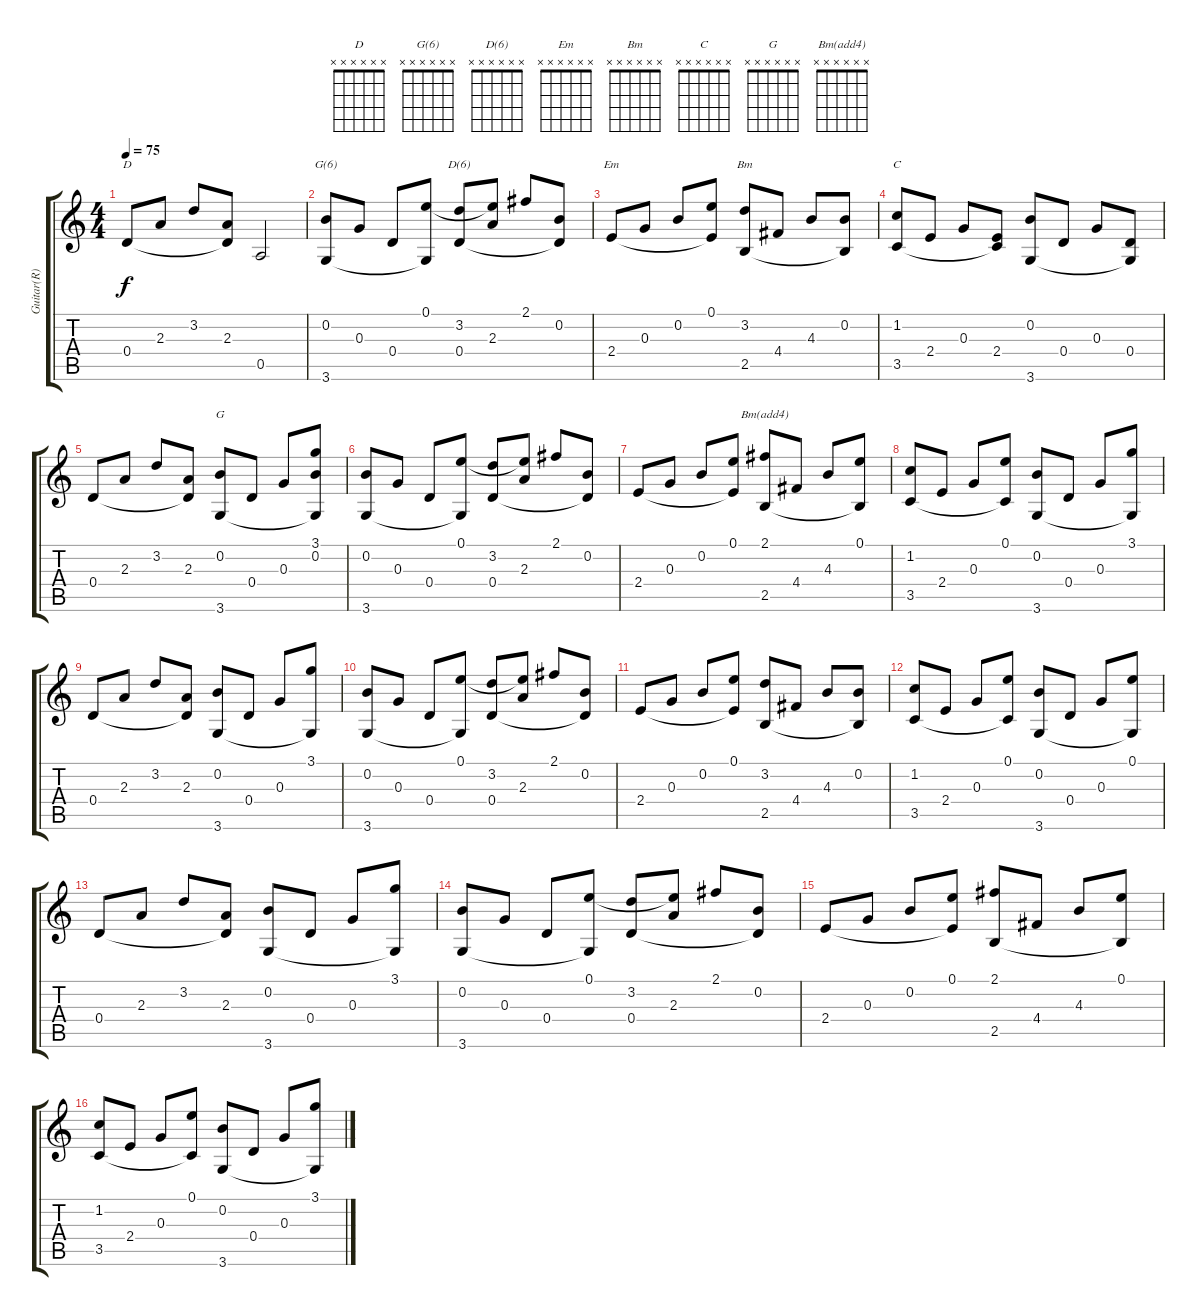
\track ("Guitar(R)" "Guitar(R)") {instrument electricguitarjazz}
\staff {score tabs}
\tuning (E4 B3 G3 D3 A2 E2) {hide}
\chord ("D" x x x x x x) {firstfret 0}
\chord ("G(6)" x x x x x x) {firstfret 0}
\chord ("D(6)" x x x x x x) {firstfret 0}
\chord ("Em" x x x x x x) {firstfret 0}
\chord ("Bm" x x x x x x) {firstfret 0}
\chord ("C" x x x x x x) {firstfret 0}
\chord ("G" x x x x x x) {firstfret 0}
\chord ("Bm(add4)" x x x x x x) {firstfret 0}
\ts (4 4)
\tempo 75
\clef g2
\ks c
0.4.8{ch "D" dy f} 2.3.8 3.2.8 (2.3 0.4{t}).8 0.5.2 |
(0.2 3.6).8{ch "G(6)"} 0.3.8 0.4.8 (0.1 3.6{t}).8 (3.2 0.4).8{ch "D(6)"} (0.1{t} 2.3).8 2.1.8 (0.2 0.4{t}).8 |
2.4.8{ch "Em"} 0.3.8 0.2.8 (0.1 2.4{t}).8 (3.2 2.5).8{ch "Bm"} 4.4.8 4.3.8 (0.2 2.5{t}).8 |
(1.2 3.5).8{ch "C"} 2.4.8 0.3.8 (2.4 3.5{t}).8 (0.2 3.6).8 0.4.8 0.3.8 (0.4 3.6{t}).8 |
0.4.8 2.3.8 3.2.8 (2.3 0.4{t}).8 (0.2 3.6).8{ch "G"} 0.4.8 0.3.8 (3.1 0.2 3.6{t}).8 |
(0.2 3.6).8 0.3.8 0.4.8 (0.1 3.6{t}).8 (3.2 0.4).8 (0.1{t} 2.3).8 2.1.8 (0.2 0.4{t}).8 |
2.4.8 0.3.8 0.2.8 (0.1 2.4{t}).8 (2.1 2.5).8{ch "Bm(add4)"} 4.4.8 4.3.8 (0.1 2.5{t}).8 |
(1.2 3.5).8 2.4.8 0.3.8 (0.1 3.5{t}).8 (0.2 3.6).8 0.4.8 0.3.8 (3.1 3.6{t}).8 |
0.4.8 2.3.8 3.2.8 (2.3 0.4{t}).8 (0.2 3.6).8 0.4.8 0.3.8 (3.1 3.6{t}).8 |
(0.2 3.6).8 0.3.8 0.4.8 (0.1 3.6{t}).8 (3.2 0.4).8 (0.1{t} 2.3).8 2.1.8 (0.2 0.4{t}).8 |
2.4.8 0.3.8 0.2.8 (0.1 2.4{t}).8 (3.2 2.5).8 4.4.8 4.3.8 (0.2 2.5{t}).8 |
(1.2 3.5).8 2.4.8 0.3.8 (0.1 3.5{t}).8 (0.2 3.6).8 0.4.8 0.3.8 (0.1 3.6{t}).8 |
0.4.8 2.3.8 3.2.8 (2.3 0.4{t}).8 (0.2 3.6).8 0.4.8 0.3.8 (3.1 3.6{t}).8 |
(0.2 3.6).8 0.3.8 0.4.8 (0.1 3.6{t}).8 (3.2 0.4).8 (0.1{t} 2.3).8 2.1.8 (0.2 0.4{t}).8 |
2.4.8 0.3.8 0.2.8 (0.1 2.4{t}).8 (2.1 2.5).8 4.4.8 4.3.8 (0.1 2.5{t}).8 |
(1.2 3.5).8 2.4.8 0.3.8 (0.1 3.5{t}).8 (0.2 3.6).8 0.4.8 0.3.8 (3.1 3.6{t}).8
